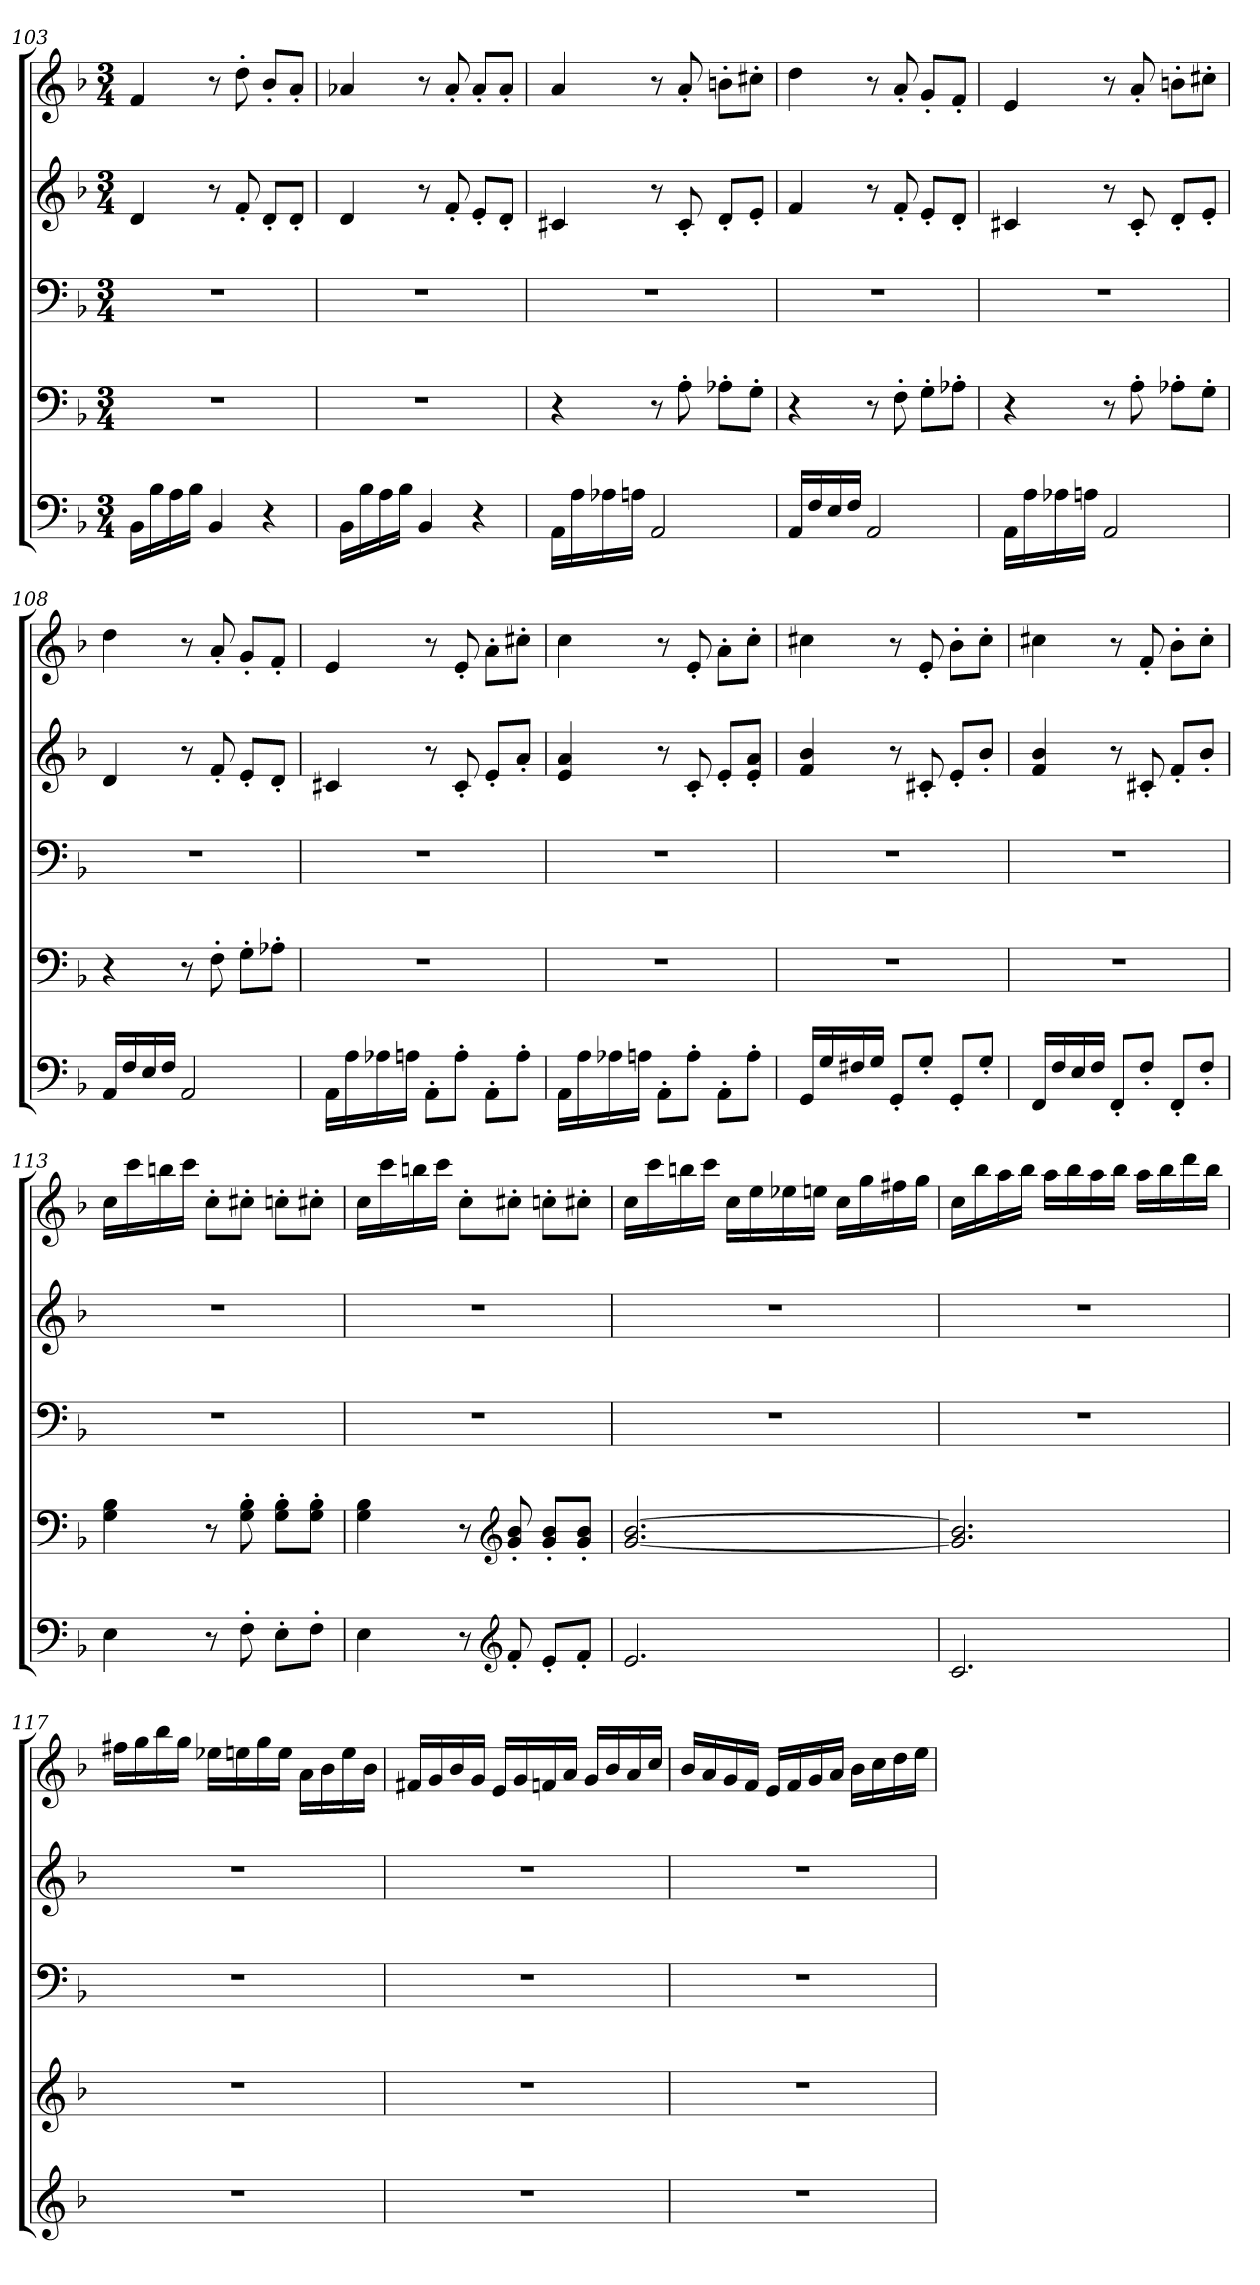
**kern	**kern	**kern	**kern	**kern
*part5	*part4	*part3	*part2	*part1
*staff5	*staff4	*staff3	*staff2	*staff1
*clefF4	*clefF4	*clefF4	*clefG2	*clefG2
*k[b-]	*k[b-]	*k[b-]	*k[b-]	*k[b-]
*M3/4	*M3/4	*M3/4	*M3/4	*M3/4
*MM136	*MM136	*MM136	*MM136	*MM136
=103	=103	=103	=103	=103
16BB-\LL	2.r	2.r	4d/	4f/
16B-\	.	.	.	.
16A\	.	.	.	.
16B-\JJ	.	.	.	.
4BB-/	.	.	8r	8r
.	.	.	8f'/	8dd'\
4r	.	.	8d'/L	8b-'/L
.	.	.	8d'/J	8a'/J
!!LO:LB:g=z
=104	=104	=104	=104	=104
16BB-\LL	2.r	2.r	4d/	4a-X/
16B-\	.	.	.	.
16A\	.	.	.	.
16B-\JJ	.	.	.	.
4BB-/	.	.	8r	8r
.	.	.	8f'/	8a-'/
4r	.	.	8e'/L	8a-'/L
.	.	.	8d'/J	8a-'/J
=105	=105	=105	=105	=105
*	*	*	*	*MM136
16AA\LL	4r	2.r	4c#X/	4a/
16A\	.	.	.	.
16A-X\	.	.	.	.
16An\JJ	.	.	.	.
2AA/	8r	.	8r	8r
.	8A'\	.	8c#'/	8a'/
.	8A-X'\L	.	8d'/L	8bn'\L
.	8G'\J	.	8e'/J	8cc#X'\J
=106	=106	=106	=106	=106
16AA/LL	4r	2.r	4f/	4dd\
16F/	.	.	.	.
16E/	.	.	.	.
16F/JJ	.	.	.	.
2AA/	8r	.	8r	8r
.	8F'\	.	8f'/	8a'/
.	8G'\L	.	8e'/L	8g'/L
.	8A-X'\J	.	8d'/J	8f'/J
=107	=107	=107	=107	=107
*	*	*	*	*MM136
16AA\LL	4r	2.r	4c#X/	4e/
16A\	.	.	.	.
16A-X\	.	.	.	.
16An\JJ	.	.	.	.
2AA/	8r	.	8r	8r
.	8A'\	.	8c#'/	8a'/
.	8A-X'\L	.	8d'/L	8bn'\L
.	8G'\J	.	8e'/J	8cc#X'\J
!!LO:PB:g=z
=108	=108	=108	=108	=108
16AA/LL	4r	2.r	4d/	4dd\
16F/	.	.	.	.
16E/	.	.	.	.
16F/JJ	.	.	.	.
2AA/	8r	.	8r	8r
.	8F'\	.	8f'/	8a'/
.	8G'\L	.	8e'/L	8g'/L
.	8A-X'\J	.	8d'/J	8f'/J
=109	=109	=109	=109	=109
*	*	*	*	*MM136
16AA\LL	2.r	2.r	4c#X/	4e/
16A\	.	.	.	.
16A-X\	.	.	.	.
16An\JJ	.	.	.	.
8AA'\L	.	.	8r	8r
8A'\J	.	.	8c#'/	8e'/
8AA'\L	.	.	8e'/L	8a'\L
8A'\J	.	.	8a'/J	8cc#X'\J
=110	=110	=110	=110	=110
*	*	*	*	*MM136
16AA\LL	2.r	2.r	4e/ 4a/	4cc\
16A\	.	.	.	.
16A-X\	.	.	.	.
16An\JJ	.	.	.	.
8AA'\L	.	.	8r	8r
8A'\J	.	.	8c'/	8e'/
8AA'\L	.	.	8e'/L	8a'\L
8A'\J	.	.	8e/' 8a/'J	8cc'\J
=111	=111	=111	=111	=111
*	*	*	*	*MM136
16GG/LL	2.r	2.r	4f/ 4b-/	4cc#X\
16G/	.	.	.	.
16F#X/	.	.	.	.
16G/JJ	.	.	.	.
8GG'/L	.	.	8r	8r
8G'/J	.	.	8c#X'/	8e'/
8GG'/L	.	.	8e'/L	8b-'\L
8G'/J	.	.	8b-'/J	8cc#'\J
!!LO:LB:g=z
=112	=112	=112	=112	=112
*	*	*	*	*MM136
16FF/LL	2.r	2.r	4f/ 4b-/	4cc#X\
16F/	.	.	.	.
16E/	.	.	.	.
16F/JJ	.	.	.	.
8FF'/L	.	.	8r	8r
8F'/J	.	.	8c#X'/	8f'/
8FF'/L	.	.	8f'/L	8b-'\L
8F'/J	.	.	8b-'/J	8cc#'\J
=113	=113	=113	=113	=113
*	*	*	*	*MM136
4E\	4G\ 4B-\	2.r	2.r	16cc\LL
.	.	.	.	16ccc\
.	.	.	.	16bbn\
.	.	.	.	16ccc\JJ
8r	8r	.	.	8cc'\L
8F'\	8G\' 8B-\'	.	.	8cc#X'\J
8E'\L	8G\' 8B-\'L	.	.	8ccn'\L
8F'\J	8G\' 8B-\'J	.	.	8cc#X'\J
=114	=114	=114	=114	=114
*	*	*	*	*MM136
4E\	4G\ 4B-\	2.r	2.r	16cc\LL
.	.	.	.	16ccc\
.	.	.	.	16bbn\
.	.	.	.	16ccc\JJ
8r	8r	.	.	8cc'\L
*clefG2	*clefG2	*	*	*
8f'/	8g/' 8b-/'	.	.	8cc#X'\J
8e'/L	8g/' 8b-/'L	.	.	8ccn'\L
8f'/J	8g/' 8b-/'J	.	.	8cc#X'\J
!!LO:PB:g=z
=115	=115	=115	=115	=115
*	*	*	*	*MM138
2.e/	[2.g/ [2.b-/	2.r	2.r	16cc\LL
.	.	.	.	16ccc\
.	.	.	.	16bbn\
.	.	.	.	16ccc\JJ
.	.	.	.	16cc\LL
.	.	.	.	16ee\
.	.	.	.	16ee-X\
.	.	.	.	16een\JJ
.	.	.	.	16cc\LL
.	.	.	.	16gg\
.	.	.	.	16ff#X\
.	.	.	.	16gg\JJ
=116	=116	=116	=116	=116
*	*	*	*	*MM138
2.c/	2.g/] 2.b-/]	2.r	2.r	16cc\LL
.	.	.	.	16bb-\
.	.	.	.	16aa\
.	.	.	.	16bb-\JJ
.	.	.	.	16aa\LL
.	.	.	.	16bb-\
.	.	.	.	16aa\
.	.	.	.	16bb-\JJ
.	.	.	.	16aa\LL
.	.	.	.	16bb-\
.	.	.	.	16ddd\
.	.	.	.	16bb-\JJ
!!LO:LB:g=z
=117	=117	=117	=117	=117
*	*	*	*	*MM138
2.r	2.r	2.r	2.r	16ff#X\LL
.	.	.	.	16gg\
.	.	.	.	16bb-\
.	.	.	.	16gg\JJ
.	.	.	.	16ee-X\LL
.	.	.	.	16een\
.	.	.	.	16gg\
.	.	.	.	16ee\JJ
.	.	.	.	16a\LL
.	.	.	.	16b-\
.	.	.	.	16ee\
.	.	.	.	16b-\JJ
=118	=118	=118	=118	=118
2.r	2.r	2.r	2.r	16f#X/LL
.	.	.	.	16g/
.	.	.	.	16b-/
.	.	.	.	16g/JJ
.	.	.	.	16e/LL
.	.	.	.	16g/
.	.	.	.	16fn/
.	.	.	.	16a/JJ
.	.	.	.	16g/LL
.	.	.	.	16b-/
.	.	.	.	16a/
.	.	.	.	16cc/JJ
=119	=119	=119	=119	=119
*	*	*	*	*MM136
2.r	2.r	2.r	2.r	16b-/LL
.	.	.	.	16a/
.	.	.	.	16g/
.	.	.	.	16f/JJ
.	.	.	.	16e/LL
.	.	.	.	16f/
.	.	.	.	16g/
.	.	.	.	16a/JJ
.	.	.	.	16b-\LL
.	.	.	.	16cc\
.	.	.	.	16dd\
.	.	.	.	16ee\JJ
=	=	=	=	=
*-	*-	*-	*-	*-
